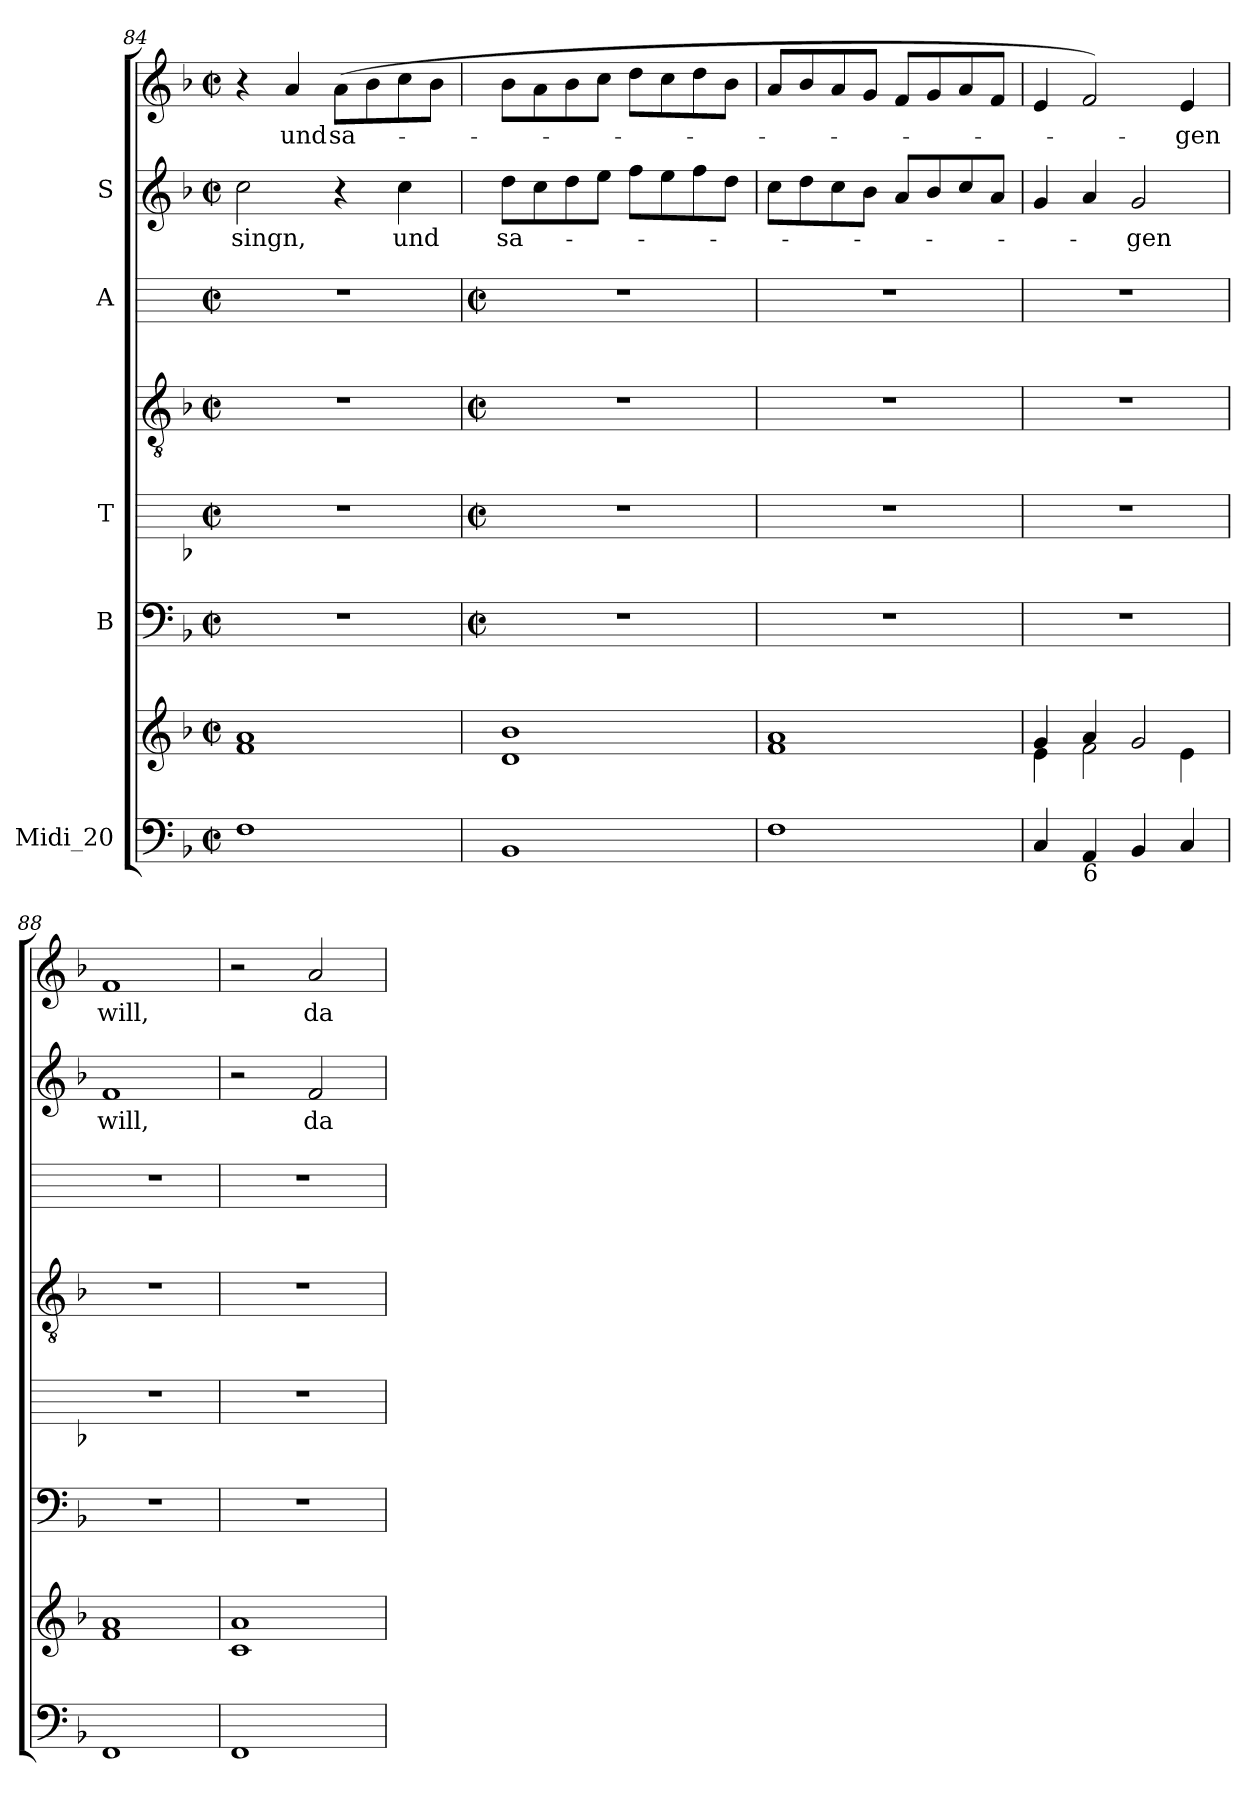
**kern	**kern	**kern	**kern	**kern	**kern	**kern	**text	**kern	**text
*part5	*part5	*part4	*part3	*part3	*part2	*part1	*part1	*part1	*part1
*staff8	*staff7	*staff6	*staff5	*staff4	*staff3	*staff2	*staff2	*staff1	*staff1
*I"Midi_20	*	*I"B	*I"T	*	*I"A	*I"S	*	*	*
*clefF4	*clefG2	*clefF4	*	*clefGv2	*	*clefG2	*	*clefG2	*
*k[b-]	*k[b-]	*k[b-]	*k[b-]	*k[b-]	*	*k[b-]	*	*k[b-]	*
*F:	*F:	*F:	*F:	*F:	*	*F:	*	*F:	*
*M2/2	*M2/2	*M2/2	*M2/2	*M2/2	*M2/2	*M2/2	*	*M2/2	*
*met(c|)	*met(c|)	*met(c|)	*met(c|)	*met(c|)	*met(c|)	*met(c|)	*	*met(c|)	*
=84	=84	=84	=84	=84	=84	=84	=84	=84	=84
*	*^	*	*	*	*	*	*	*	*
!	!	!	!	!	!	!	!	!LO:LY:b	!	!
1F	1a	1f\	1r	1r	1r	1r	2cc	singn,	4r	.
!	!	!	!	!	!	!	!	!	!	!LO:LY:b
.	.	.	.	.	.	.	.	.	4a	und
!	!	!	!	!	!	!	!	!	!	!LO:LY:b
.	.	.	.	.	.	.	4r	.	(>8aL	sa-
.	.	.	.	.	.	.	.	.	8b-	.
!	!	!	!	!	!	!	!	!LO:LY:b	!	!
.	.	.	.	.	.	.	4cc	und	8cc	.
.	.	.	.	.	.	.	.	.	8b-J	.
!!LO:LB:g=z
=85	=85	=85	=85	=85	=85	=85	=85	=85	=85	=85
*	*	*	*M2/2	*M2/2	*M2/2	*M2/2	*	*	*	*
*	*	*	*met(c|)	*met(c|)	*met(c|)	*met(c|)	*	*	*	*
!	!	!	!	!	!	!	!	!LO:LY:b	!	!
1BB-	1b-	1d\	1r	1r	1r	1r	8ddL	sa-	8b-L	.
.	.	.	.	.	.	.	8cc	.	8a	.
.	.	.	.	.	.	.	8dd	.	8b-	.
.	.	.	.	.	.	.	8eeJ	.	8ccJ	.
.	.	.	.	.	.	.	8ffL	.	8ddL	.
.	.	.	.	.	.	.	8ee	.	8cc	.
.	.	.	.	.	.	.	8ff	.	8dd	.
.	.	.	.	.	.	.	8ddJ	.	8b-J	.
=86	=86	=86	=86	=86	=86	=86	=86	=86	=86	=86
1F	1a	1f\	1r	1r	1r	1r	8ccL	.	8aL	.
.	.	.	.	.	.	.	8dd	.	8b-	.
.	.	.	.	.	.	.	8cc	.	8a	.
.	.	.	.	.	.	.	8b-J	.	8gJ	.
.	.	.	.	.	.	.	8a/L	.	8fL	.
.	.	.	.	.	.	.	8b-/	.	8g	.
.	.	.	.	.	.	.	8cc/	.	8a	.
.	.	.	.	.	.	.	8a/J	.	8fJ	.
=87	=87	=87	=87	=87	=87	=87	=87	=87	=87	=87
4C	4g	4e\	1r	1r	1r	1r	4g	.	4e	.
!LO:TX:b:t=6	!	!	!	!	!	!	!	!	!	!
4AA	4a	2f\	.	.	.	.	4a	.	2f)	.
!	!	!	!	!	!	!	!	!LO:LY:b	!	!
4BB-	2g	.	.	.	.	.	2g	gen	.	.
!	!	!	!	!	!	!	!	!	!	!LO:LY:b
4C	.	4e\	.	.	.	.	.	.	4e	gen
=88	=88	=88	=88	=88	=88	=88	=88	=88	=88	=88
!	!	!	!	!	!	!	!	!LO:LY:b	!	!LO:LY:b
1FF	1a	1f\	1r	1r	1r	1r	1f	will,	1f	will,
=89	=89	=89	=89	=89	=89	=89	=89	=89	=89	=89
1FF	1a	1c\	1r	1r	1r	1r	2r	.	2r	.
!	!	!	!	!	!	!	!	!LO:LY:b	!	!LO:LY:b
.	.	.	.	.	.	.	2f	-da-	2a	da-
*	*v	*v	*	*	*	*	*	*	*	*
=	=	=	=	=	=	=	=	=	=
*-	*-	*-	*-	*-	*-	*-	*-	*-	*-
